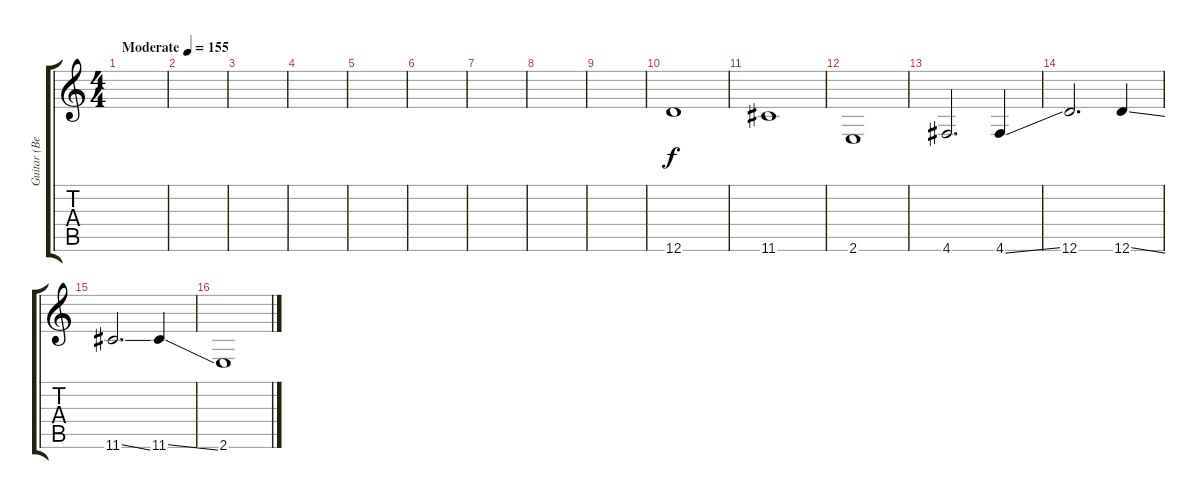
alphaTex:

\track ("Guitar (Bernard Sumner)" "Guitar (Be") {instrument distortionguitar}
\staff {score tabs}
\tuning (E4 B3 G3 D3 A2 D2) {hide}
\ts (4 4)
\tempo (155 "Moderate")
\clef g2
\ks c
|
|
|
|
|
|
|
|
|
12.6.1{volume 16} |
11.6.1 |
2.6.1 |
4.6.2{d} 4.6{ss}.4 |
12.6.2{d} 12.6{ss}.4 |
11.6{ss}.2{d} 11.6{ss}.4 |
2.6.1
